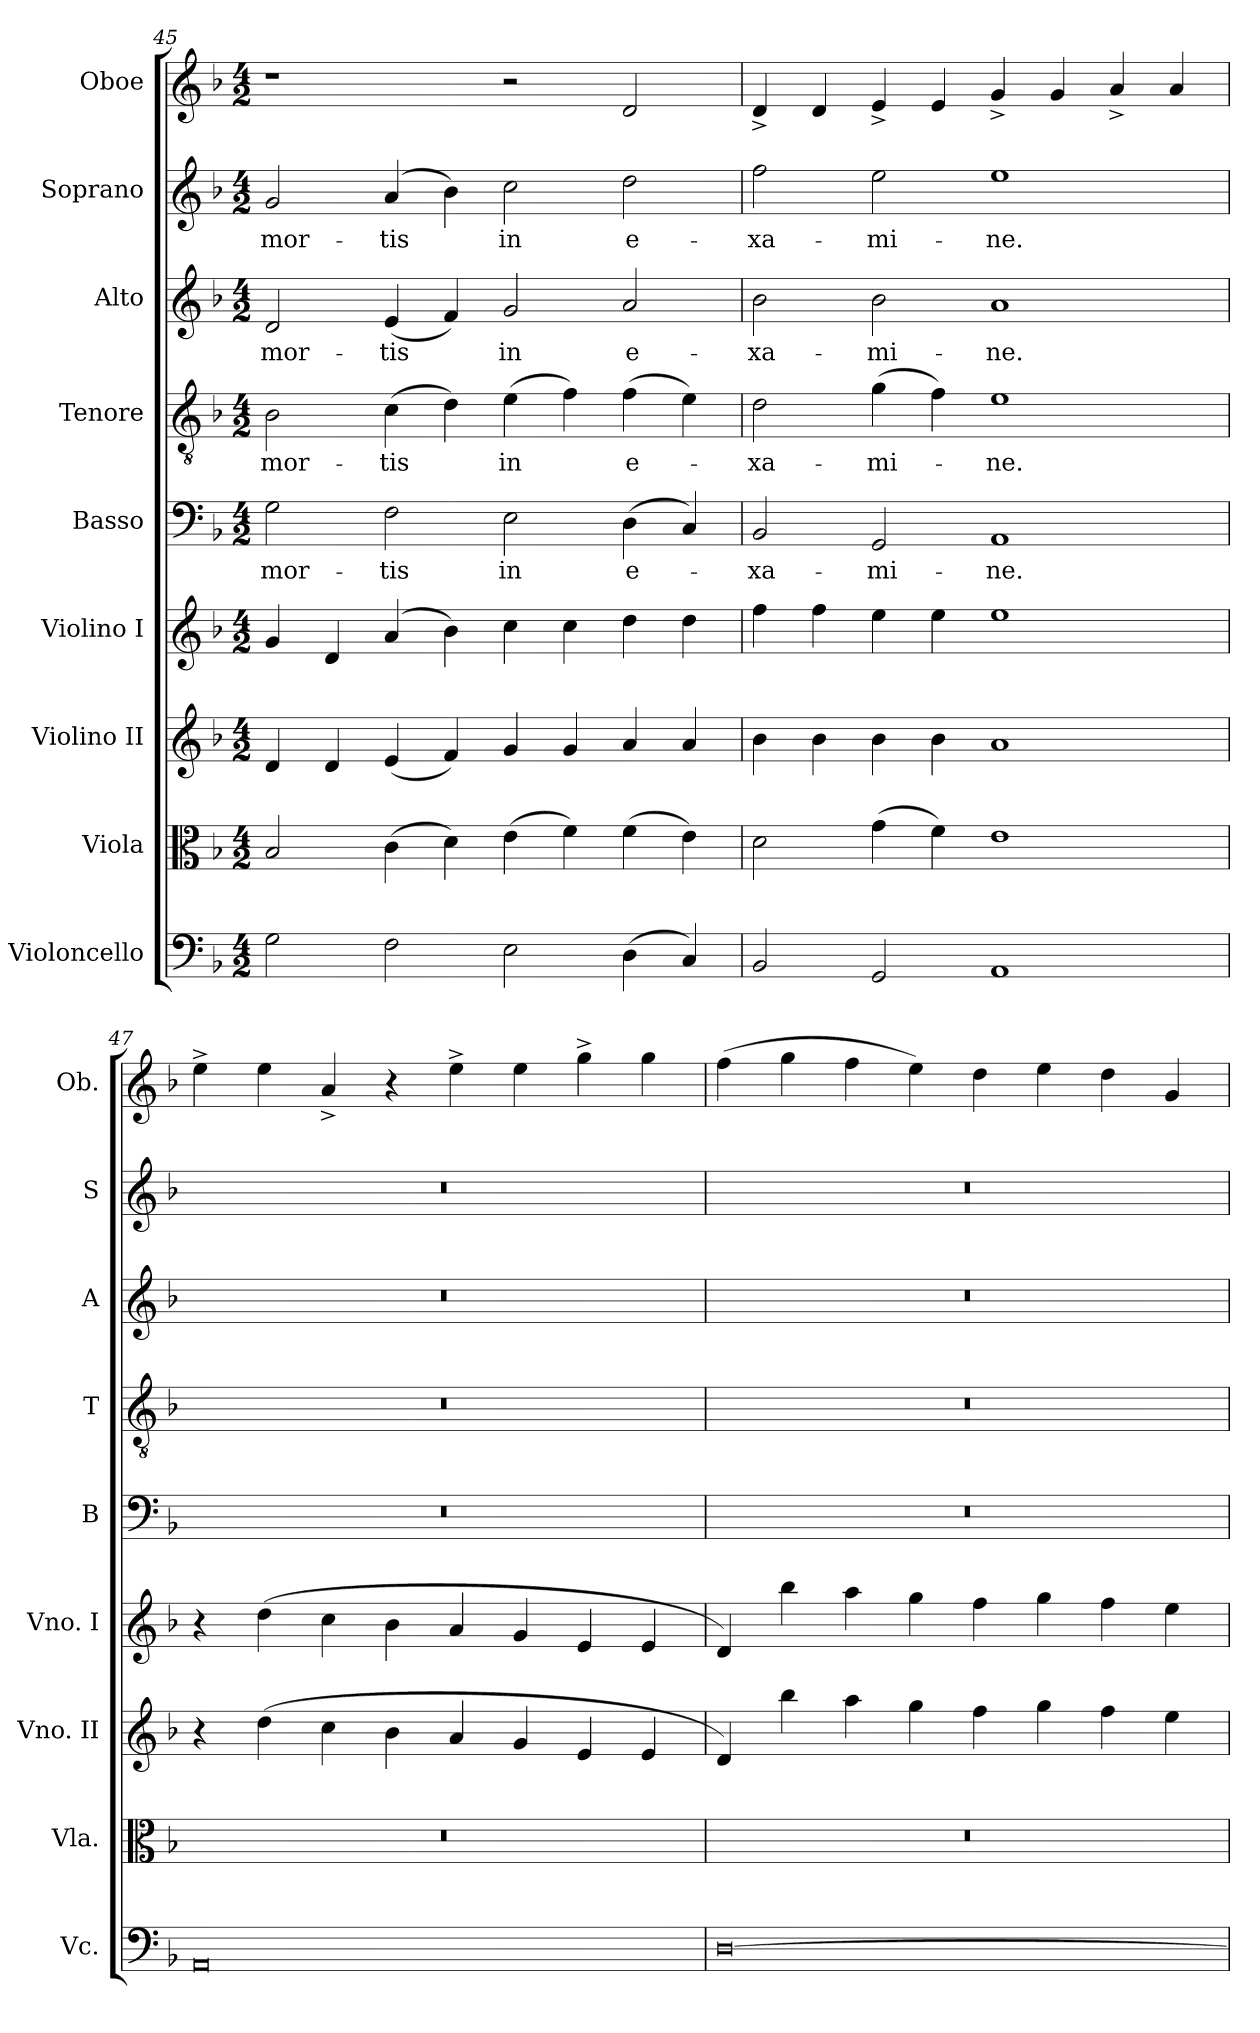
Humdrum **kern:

**kern	**kern	**kern	**kern	**kern	**text	**kern	**text	**kern	**text	**kern	**text	**kern
*part9	*part8	*part7	*part6	*part5	*part5	*part4	*part4	*part3	*part3	*part2	*part2	*part1
*staff9	*staff8	*staff7	*staff6	*staff5	*staff5	*staff4	*staff4	*staff3	*staff3	*staff2	*staff2	*staff1
*I"Violoncello	*I"Viola	*I"Violino II	*I"Violino I	*I"Basso	*	*I"Tenore	*	*I"Alto	*	*I"Soprano	*	*I"Oboe
*I'Vc.	*I'Vla.	*I'Vno. II	*I'Vno. I	*I'B	*	*I'T	*	*I'A	*	*I'S	*	*I'Ob.
!!LO:PB:g=z
*clefF4	*clefC3	*clefG2	*clefG2	*clefF4	*	*clefGv2	*	*clefG2	*	*clefG2	*	*clefG2
*k[b-]	*k[b-]	*k[b-]	*k[b-]	*k[b-]	*	*k[b-]	*	*k[b-]	*	*k[b-]	*	*k[b-]
*F:	*F:	*F:	*F:	*F:	*	*F:	*	*F:	*	*F:	*	*F:
*M4/2	*M4/2	*M4/2	*M4/2	*M4/2	*	*M4/2	*	*M4/2	*	*M4/2	*	*M4/2
=45	=45	=45	=45	=45	=45	=45	=45	=45	=45	=45	=45	=45
2G\	2B-/	4d/	4g/	2G\	mor-	2B-\	mor-	2d/	mor-	2g/	mor-	1r
.	.	4d/	4d/	.	.	.	.	.	.	.	.	.
2F\	(4c\	(4e/	(4a/	2F\	-tis	(4c\	-tis	(4e/	-tis	(4a/	-tis	.
.	4d\)	4f/)	4b-\)	.	.	4d\)	.	4f/)	.	4b-\)	.	.
2E\	(4e\	4g/	4cc\	2E\	in	(4e\	in	2g/	in	2cc\	in	2r
.	4f\)	4g/	4cc\	.	.	4f\)	.	.	.	.	.	.
(4D\	(4f\	4a/	4dd\	(4D\	e-	(4f\	e-	2a/	e-	2dd\	e-	2d/
4C/)	4e\)	4a/	4dd\	4C/)	.	4e\)	.	.	.	.	.	.
=46	=46	=46	=46	=46	=46	=46	=46	=46	=46	=46	=46	=46
2BB-/	2d\	4b-\	4ff\	2BB-/	-xa-	2d\	-xa-	2b-\	-xa-	2ff\	-xa-	4d^</
.	.	4b-\	4ff\	.	.	.	.	.	.	.	.	4d/
2GG/	(4g\	4b-\	4ee\	2GG/	-mi-	(4g\	-mi-	2b-\	-mi-	2ee\	-mi-	4e^</
.	4f\)	4b-\	4ee\	.	.	4f\)	.	.	.	.	.	4e/
1AA	1e	1a	1ee	1AA	-ne.	1e	-ne.	1a	-ne.	1ee	-ne.	4g^</
.	.	.	.	.	.	.	.	.	.	.	.	4g/
.	.	.	.	.	.	.	.	.	.	.	.	4a^</
.	.	.	.	.	.	.	.	.	.	.	.	4a/
=47	=47	=47	=47	=47	=47	=47	=47	=47	=47	=47	=47	=47
0AA	0r	4r	4r	0r	.	0r	.	0r	.	0r	.	4ee^>\
.	.	(4dd\	(4dd\	.	.	.	.	.	.	.	.	4ee\
.	.	4cc\	4cc\	.	.	.	.	.	.	.	.	4a^</
.	.	4b-\	4b-\	.	.	.	.	.	.	.	.	4r
.	.	4a/	4a/	.	.	.	.	.	.	.	.	4ee^>\
.	.	4g/	4g/	.	.	.	.	.	.	.	.	4ee\
.	.	4e/	4e/	.	.	.	.	.	.	.	.	4gg^>\
.	.	4e/	4e/	.	.	.	.	.	.	.	.	4gg\
=48	=48	=48	=48	=48	=48	=48	=48	=48	=48	=48	=48	=48
[0D	0r	4d/)	4d/)	0r	.	0r	.	0r	.	0r	.	(4ff\
.	.	4bb-\	4bb-\	.	.	.	.	.	.	.	.	4gg\
.	.	4aa\	4aa\	.	.	.	.	.	.	.	.	4ff\
.	.	4gg\	4gg\	.	.	.	.	.	.	.	.	4ee\)
.	.	4ff\	4ff\	.	.	.	.	.	.	.	.	4dd\
.	.	4gg\	4gg\	.	.	.	.	.	.	.	.	4ee\
.	.	4ff\	4ff\	.	.	.	.	.	.	.	.	4dd\
.	.	4ee\	4ee\	.	.	.	.	.	.	.	.	4g/
=	=	=	=	=	=	=	=	=	=	=	=	=
*-	*-	*-	*-	*-	*-	*-	*-	*-	*-	*-	*-	*-
